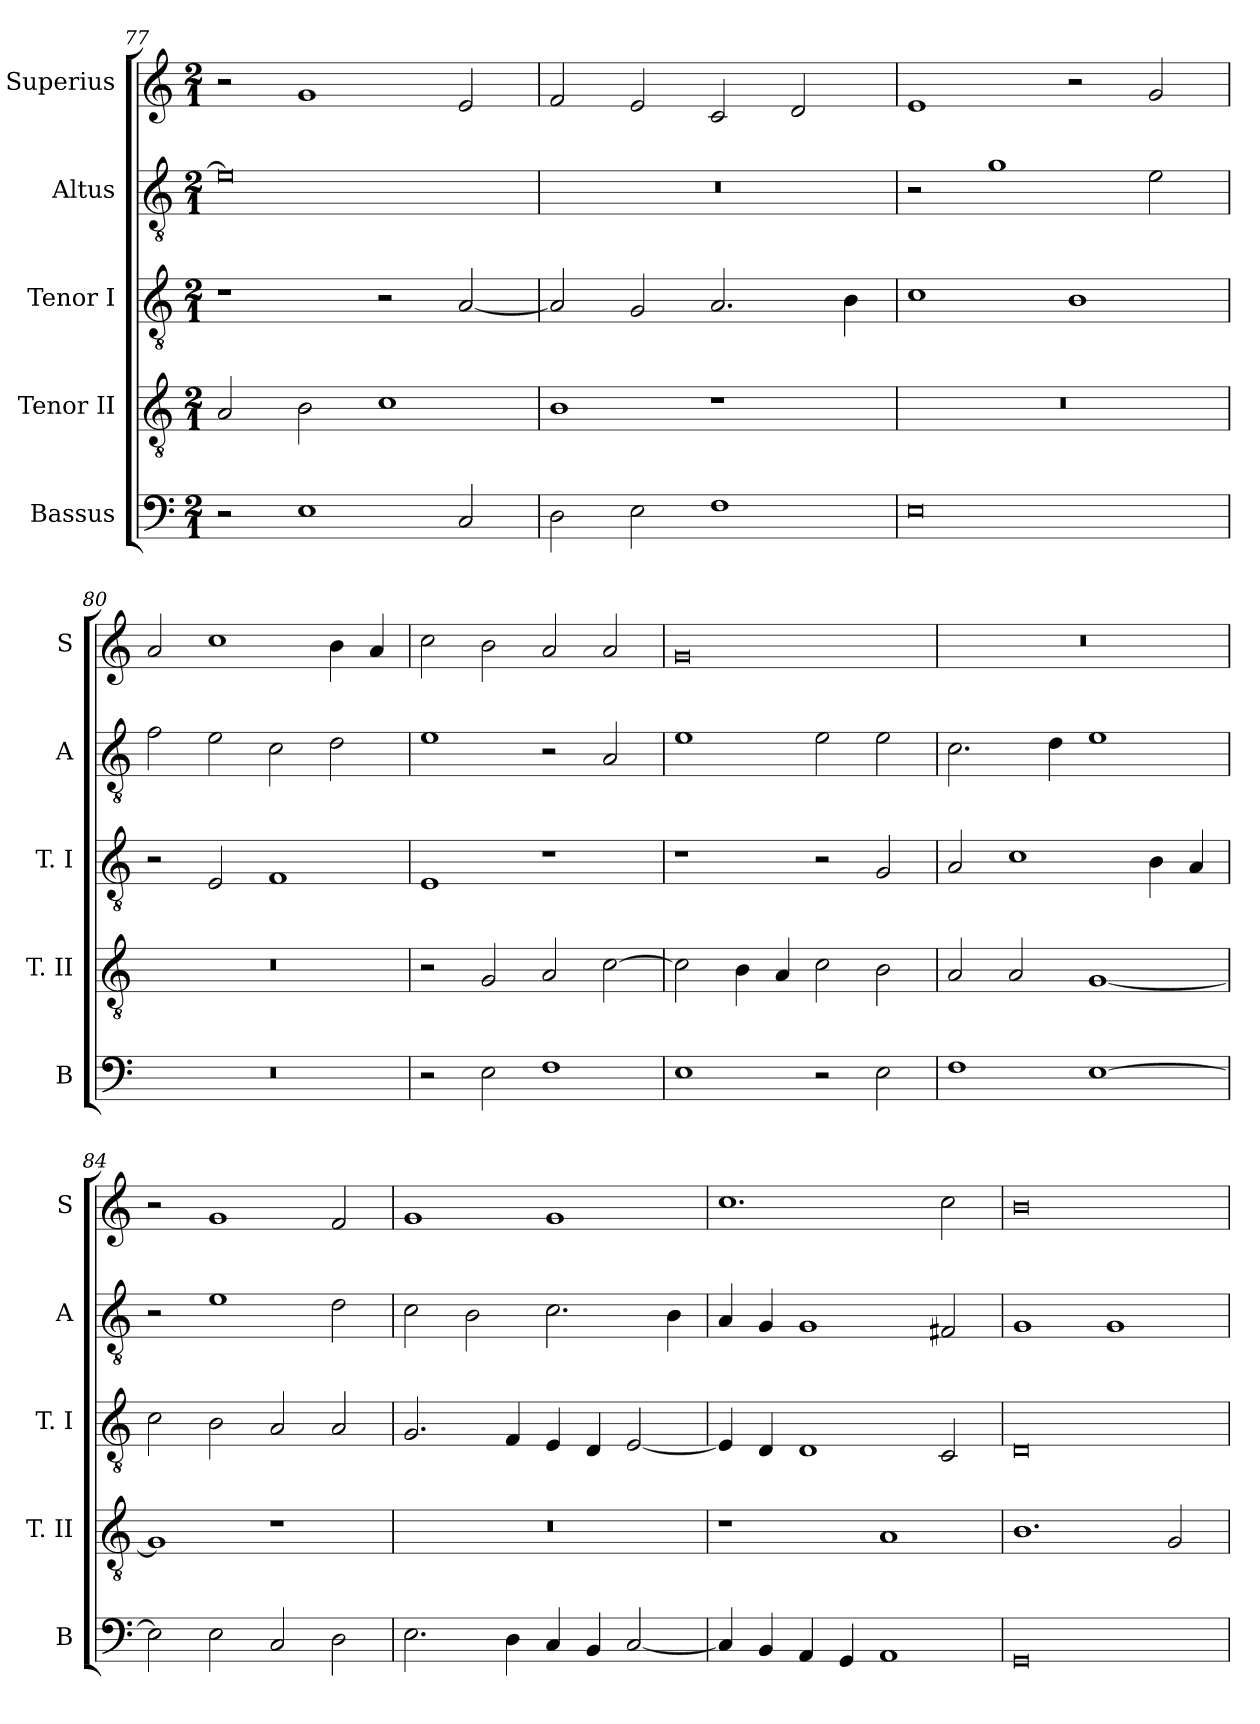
**kern	**kern	**kern	**kern	**kern
*part5	*part4	*part3	*part2	*part1
*staff5	*staff4	*staff3	*staff2	*staff1
*I"Bassus	*I"Tenor II	*I"Tenor I	*I"Altus	*I"Superius
*I'B	*I'T. II	*I'T. I	*I'A	*I'S
*clefF4	*clefGv2	*clefGv2	*clefGv2	*clefG2
*k[]	*k[]	*k[]	*k[]	*k[]
*C:	*C:	*C:	*C:	*C:
*M2/1	*M2/1	*M2/1	*M2/1	*M2/1
=77	=77	=77	=77	=77
2r	2A	1r	0e]	2r
1E	2B	.	.	1g
.	1c	2r	.	.
2C	.	[2A	.	2e
=78	=78	=78	=78	=78
2D	1B	2A]	0r	2f
2E	.	2G	.	2e
1F	1r	2.A	.	2c
.	.	.	.	2d
.	.	4B	.	.
=79	=79	=79	=79	=79
0E	0r	1c	2r	1e
.	.	.	1g	.
.	.	1B	.	2r
.	.	.	2e	2g
=80	=80	=80	=80	=80
0r	0r	2r	2f	2a
.	.	2E	2e	1cc
.	.	1F	2c	.
.	.	.	2d	4b
.	.	.	.	4a
=81	=81	=81	=81	=81
2r	2r	1E	1e	2cc
2E	2G	.	.	2b
1F	2A	1r	2r	2a
.	[2c	.	2A	2a
=82	=82	=82	=82	=82
1E	2c]	1r	1e	0g
.	4B	.	.	.
.	4A	.	.	.
2r	2c	2r	2e	.
2E	2B	2G	2e	.
=83	=83	=83	=83	=83
1F	2A	2A	2.c	0r
.	2A	1c	.	.
.	.	.	4d	.
[1E	[1G	.	1e	.
.	.	4B	.	.
.	.	4A	.	.
=84	=84	=84	=84	=84
2E]	1G]	2c	2r	2r
2E	.	2B	1e	1g
2C	1r	2A	.	.
2D	.	2A	2d	2f
=85	=85	=85	=85	=85
2.E	0r	2.G	2c	1g
.	.	.	2B	.
4D	.	4F	.	.
4C	.	4E	2.c	1g
4BB	.	4D	.	.
[2C	.	[2E	.	.
.	.	.	4B	.
=86	=86	=86	=86	=86
4C]	1r	4E]	4A	1.cc
4BB	.	4D	4G	.
4AA	.	1D	1G	.
4GG	.	.	.	.
1AA	1A	.	.	.
.	.	2C	2F#X	2cc
=87	=87	=87	=87	=87
0GG	1.B	0D	1G	0b
.	.	.	1G	.
.	2G	.	.	.
=	=	=	=	=
*-	*-	*-	*-	*-
